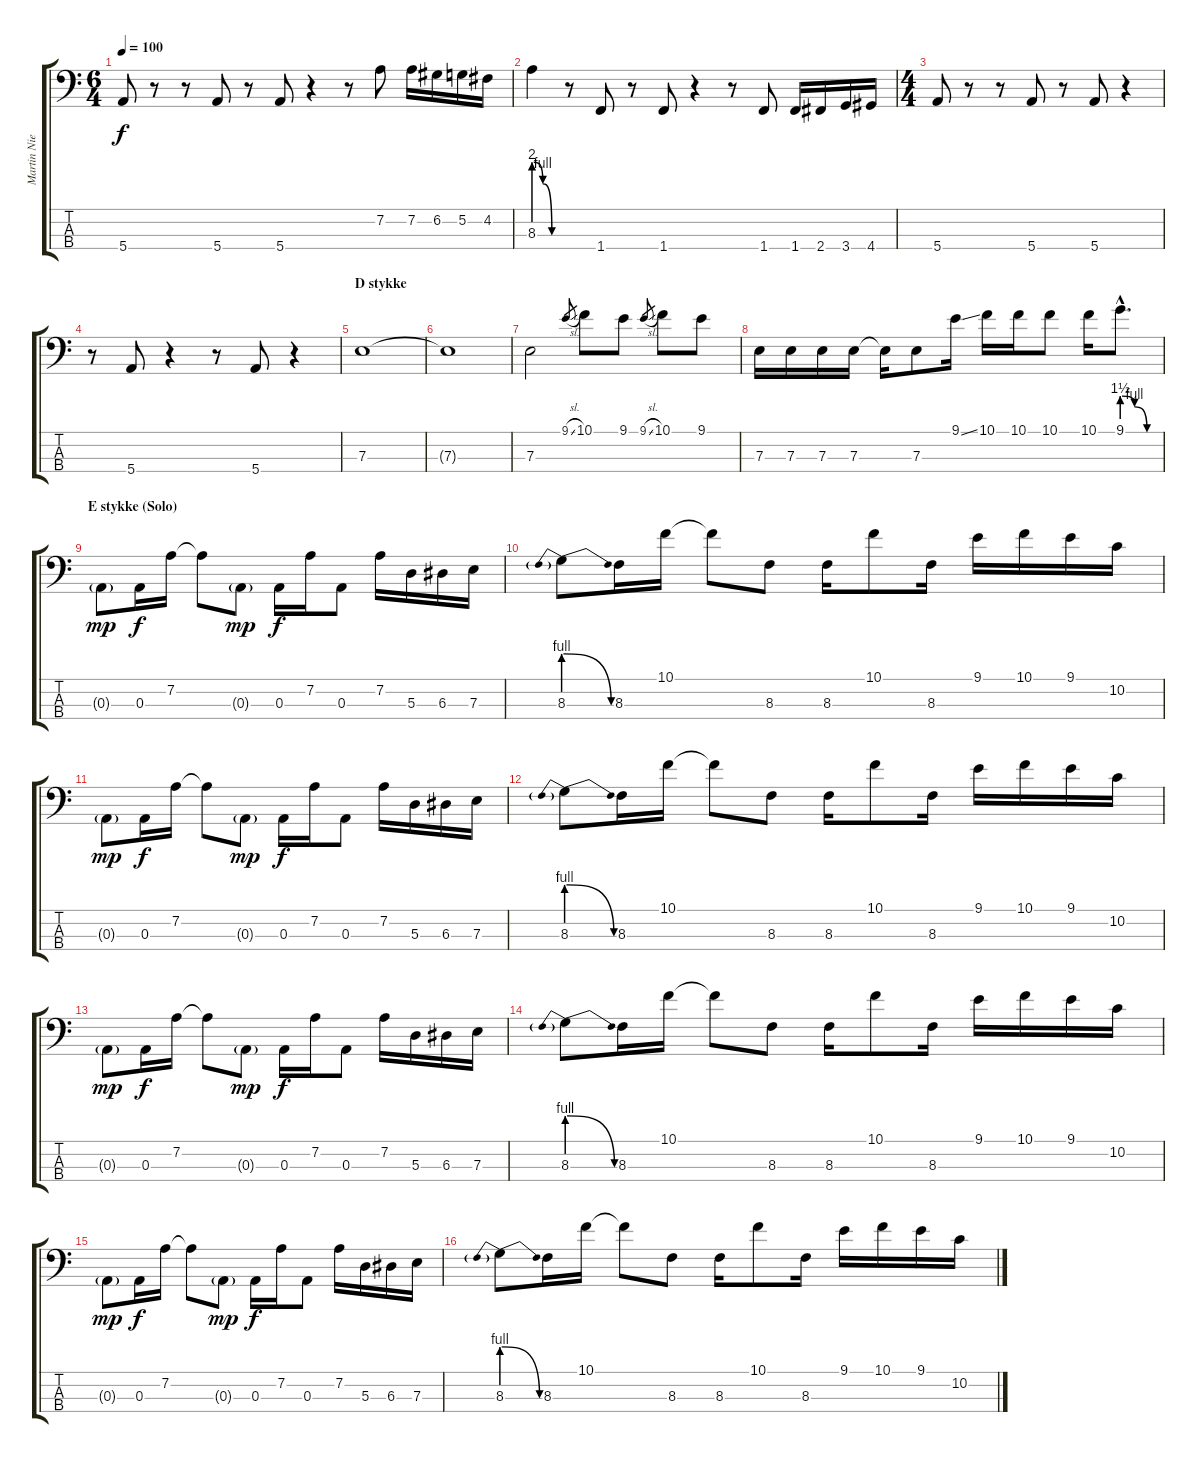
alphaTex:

\track ("Martin Nielsen (Bass)" "Martin Nie") {instrument electricbasspick}
\staff {score tabs}
\tuning (G2 D2 A1 E1) {hide}
\ts (6 4)
\tempo 100
\clef f4
\ks c
5.4.8{dy f} r.8 r.8 5.4.8 r.8 5.4.8 r.4 r.8 7.2.8 7.2.16 6.2.16 5.2.16 4.2.16 |
8.3{be (custom 0 8 20 4 40 0 60 0)}.4 r.8 1.4.8 r.8 1.4.8 r.4 r.8 1.4.8 1.4.16 2.4.16 3.4.16 4.4.16 |
\ts (4 4)
5.4.8 r.8 r.8 5.4.8 r.8 5.4.8 r.4 |
r.8 5.4.8 r.4 r.8 5.4.8 r.4 |
\section ("" "D stykke")
7.3.1 |
7.3{t}.1 |
7.3.2 9.1{sl}.8{gr} 10.1.8 9.1.8 9.1{sl}.8{gr} 10.1.8 9.1.8 |
7.3.16 7.3.16 7.3.16 7.3.16 7.3{t}.16 7.3.8 9.1{ss}.16 10.1.16 10.1.16 10.1.8 10.1.16 9.1{be (custom 0 6 20 4 40 0 60 0) hac}.8{d} |
\section ("" "E stykke (Solo)")
0.3{g}.8{dy mp} 0.3.16{dy f} 7.2.16 7.2{t}.8 0.3{g}.8{dy mp} 0.3.16{dy f} 7.2.16 0.3.8 7.2.16 5.3.16 6.3.16 7.3.16 |
8.3{be (prebendrelease 0 4 60 0)}.8 8.3.16 10.1.16 10.1{t}.8 8.3.8 8.3.16 10.1.8 8.3.16 9.1.16 10.1.16 9.1.16 10.2.16 |
0.3{g}.8{dy mp} 0.3.16{dy f} 7.2.16 7.2{t}.8 0.3{g}.8{dy mp} 0.3.16{dy f} 7.2.16 0.3.8 7.2.16 5.3.16 6.3.16 7.3.16 |
8.3{be (prebendrelease 0 4 60 0)}.8 8.3.16 10.1.16 10.1{t}.8 8.3.8 8.3.16 10.1.8 8.3.16 9.1.16 10.1.16 9.1.16 10.2.16 |
0.3{g}.8{dy mp} 0.3.16{dy f} 7.2.16 7.2{t}.8 0.3{g}.8{dy mp} 0.3.16{dy f} 7.2.16 0.3.8 7.2.16 5.3.16 6.3.16 7.3.16 |
8.3{be (prebendrelease 0 4 60 0)}.8 8.3.16 10.1.16 10.1{t}.8 8.3.8 8.3.16 10.1.8 8.3.16 9.1.16 10.1.16 9.1.16 10.2.16 |
0.3{g}.8{dy mp} 0.3.16{dy f} 7.2.16 7.2{t}.8 0.3{g}.8{dy mp} 0.3.16{dy f} 7.2.16 0.3.8 7.2.16 5.3.16 6.3.16 7.3.16 |
8.3{be (prebendrelease 0 4 60 0)}.8 8.3.16 10.1.16 10.1{t}.8 8.3.8 8.3.16 10.1.8 8.3.16 9.1.16 10.1.16 9.1.16 10.2.16
